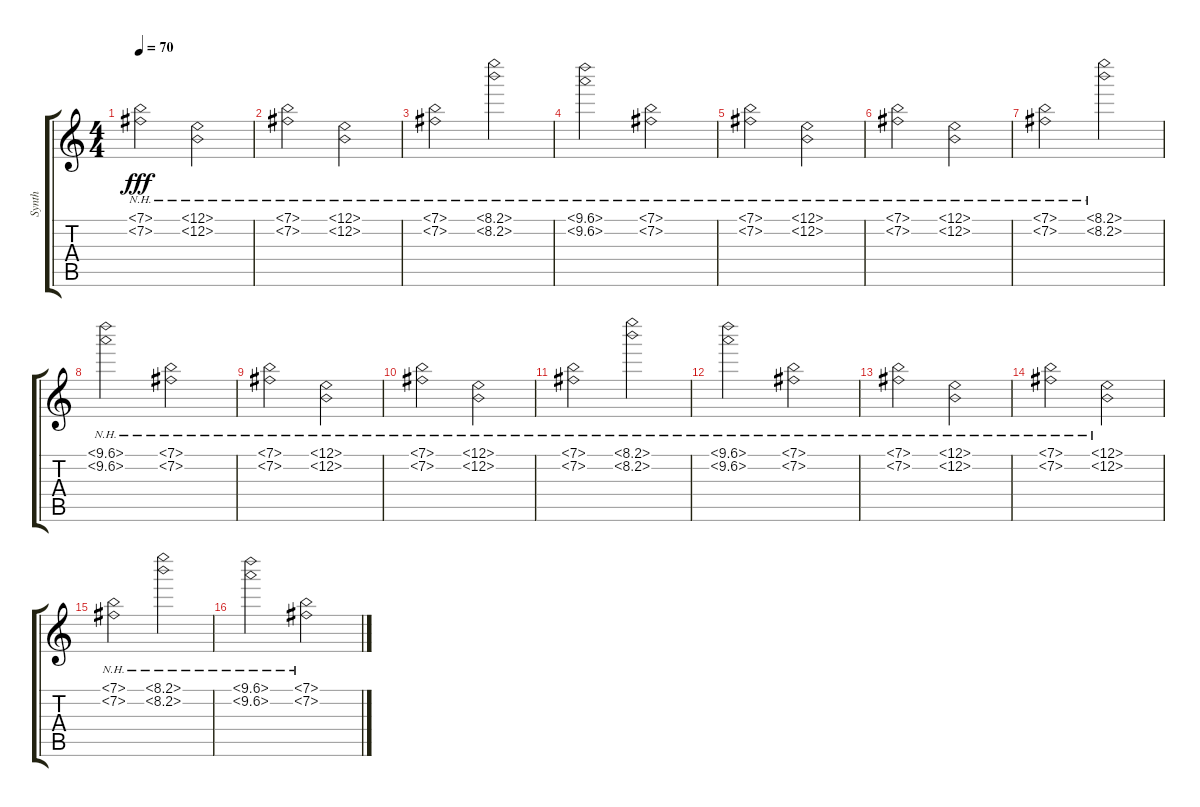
\track ("Synth" "Synth") {instrument fx3crystal}
\staff {score tabs}
\tuning (E4 B3 G3 D3 A2 E2) {hide}
\ts (4 4)
\tempo 70
\clef g2
\ks c
(7.1{nh} 7.2{nh}).2{dy fff instrument churchorgan} (0.1{nh} 0.2{nh}).2 |
(7.1{nh} 7.2{nh}).2 (0.1{nh} 0.2{nh}).2 |
(7.1{nh} 7.2{nh}).2 (8.1{nh} 8.2{nh}).2 |
(10.1{nh} 10.2{nh}).2 (7.1{nh} 7.2{nh}).2 |
(7.1{nh} 7.2{nh}).2{volume 9 instrument churchorgan} (0.1{nh} 0.2{nh}).2 |
(7.1{nh} 7.2{nh}).2 (0.1{nh} 0.2{nh}).2 |
(7.1{nh} 7.2{nh}).2 (8.1{nh} 8.2{nh}).2 |
(10.1{nh} 10.2{nh}).2 (7.1{nh} 7.2{nh}).2 |
(7.1{nh} 7.2{nh}).2{instrument churchorgan} (0.1{nh} 0.2{nh}).2 |
(7.1{nh} 7.2{nh}).2 (0.1{nh} 0.2{nh}).2 |
(7.1{nh} 7.2{nh}).2 (8.1{nh} 8.2{nh}).2 |
(10.1{nh} 10.2{nh}).2 (7.1{nh} 7.2{nh}).2 |
(7.1{nh} 7.2{nh}).2{volume 9 instrument churchorgan} (0.1{nh} 0.2{nh}).2 |
(7.1{nh} 7.2{nh}).2 (0.1{nh} 0.2{nh}).2 |
(7.1{nh} 7.2{nh}).2 (8.1{nh} 8.2{nh}).2 |
(10.1{nh} 10.2{nh}).2 (7.1{nh} 7.2{nh}).2
